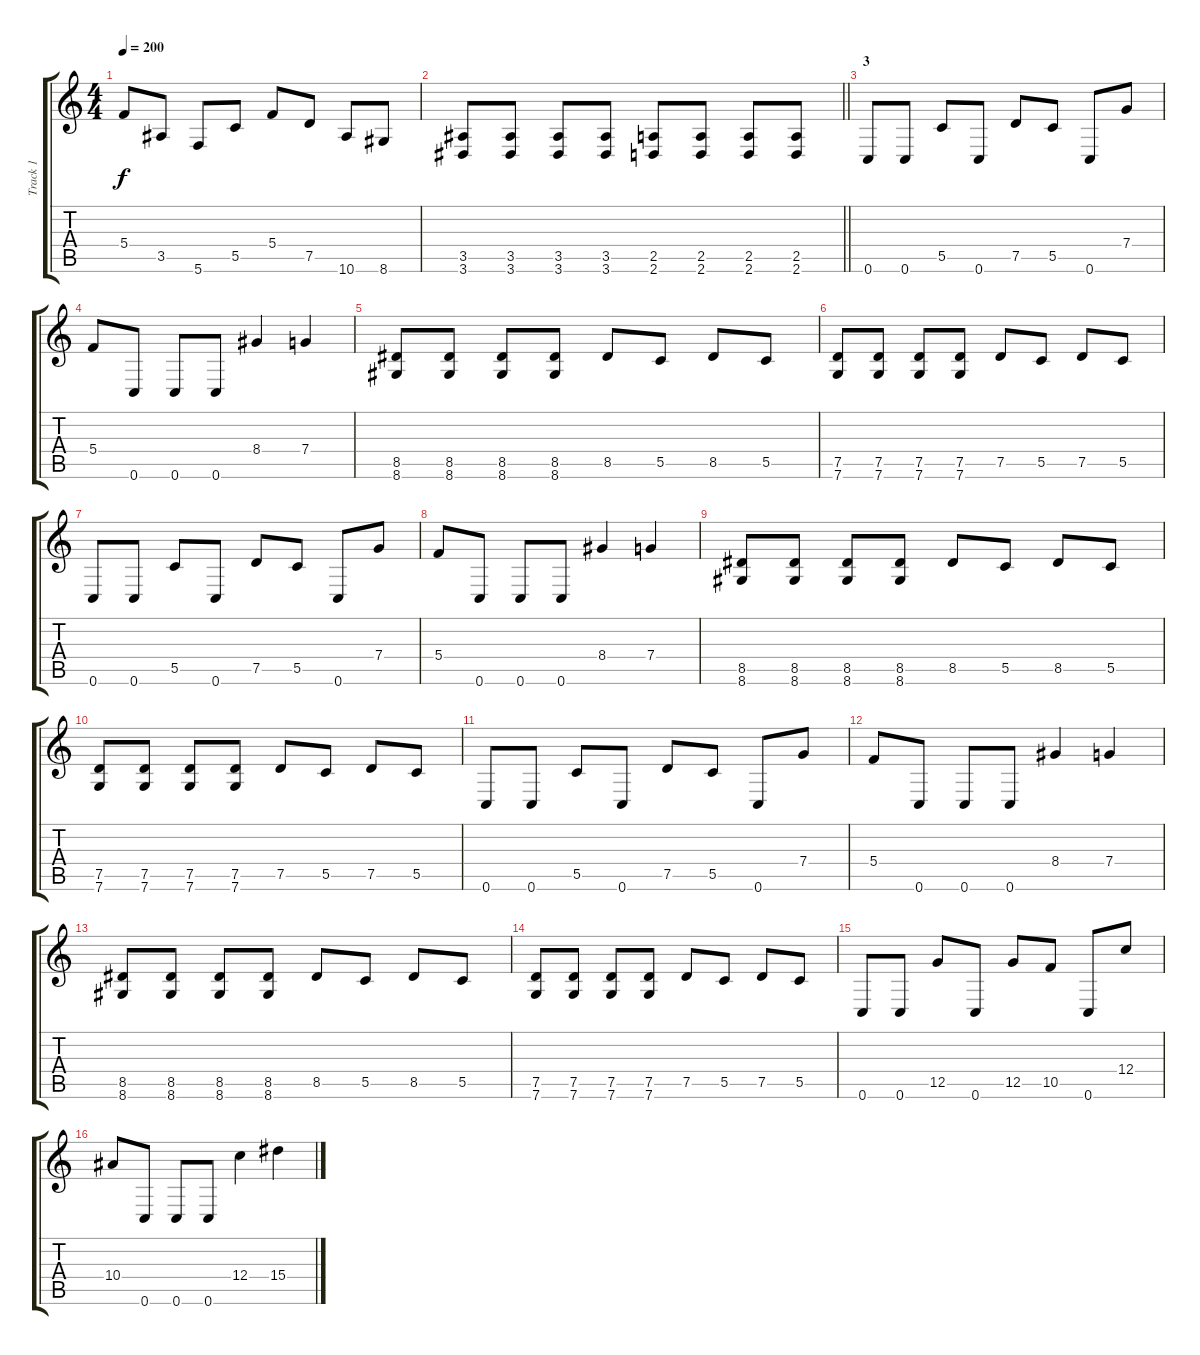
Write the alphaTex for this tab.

\track ("Track 1" "Track 1") {instrument distortionguitar}
\staff {score tabs}
\tuning (D4 A3 F3 C3 G2 C2) {hide}
\ts (4 4)
\tempo 200
\clef g2
\ks c
5.4.8{dy f} 3.5.8 5.6.8 5.5.8 5.4.8 7.5.8 10.6.8 8.6.8 |
\barLineRight lightlight
(3.5 3.6).8 (3.5 3.6).8 (3.5 3.6).8 (3.5 3.6).8 (2.5 2.6).8 (2.5 2.6).8 (2.5 2.6).8 (2.5 2.6).8 |
\section ("" "3")
0.6.8 0.6.8 5.5.8 0.6.8 7.5.8 5.5.8 0.6.8 7.4.8 |
5.4.8 0.6.8 0.6.8 0.6.8 8.4.4 7.4.4 |
(8.5 8.6).8 (8.5 8.6).8 (8.5 8.6).8 (8.5 8.6).8 8.5.8 5.5.8 8.5.8 5.5.8 |
(7.5 7.6).8 (7.5 7.6).8 (7.5 7.6).8 (7.5 7.6).8 7.5.8 5.5.8 7.5.8 5.5.8 |
0.6.8 0.6.8 5.5.8 0.6.8 7.5.8 5.5.8 0.6.8 7.4.8 |
5.4.8 0.6.8 0.6.8 0.6.8 8.4.4 7.4.4 |
(8.5 8.6).8 (8.5 8.6).8 (8.5 8.6).8 (8.5 8.6).8 8.5.8 5.5.8 8.5.8 5.5.8 |
(7.5 7.6).8 (7.5 7.6).8 (7.5 7.6).8 (7.5 7.6).8 7.5.8 5.5.8 7.5.8 5.5.8 |
0.6.8 0.6.8 5.5.8 0.6.8 7.5.8 5.5.8 0.6.8 7.4.8 |
5.4.8 0.6.8 0.6.8 0.6.8 8.4.4 7.4.4 |
(8.5 8.6).8 (8.5 8.6).8 (8.5 8.6).8 (8.5 8.6).8 8.5.8 5.5.8 8.5.8 5.5.8 |
(7.5 7.6).8 (7.5 7.6).8 (7.5 7.6).8 (7.5 7.6).8 7.5.8 5.5.8 7.5.8 5.5.8 |
0.6.8 0.6.8 12.5.8 0.6.8 12.5.8 10.5.8 0.6.8 12.4.8 |
10.4.8 0.6.8 0.6.8 0.6.8 12.4.4 15.4.4
